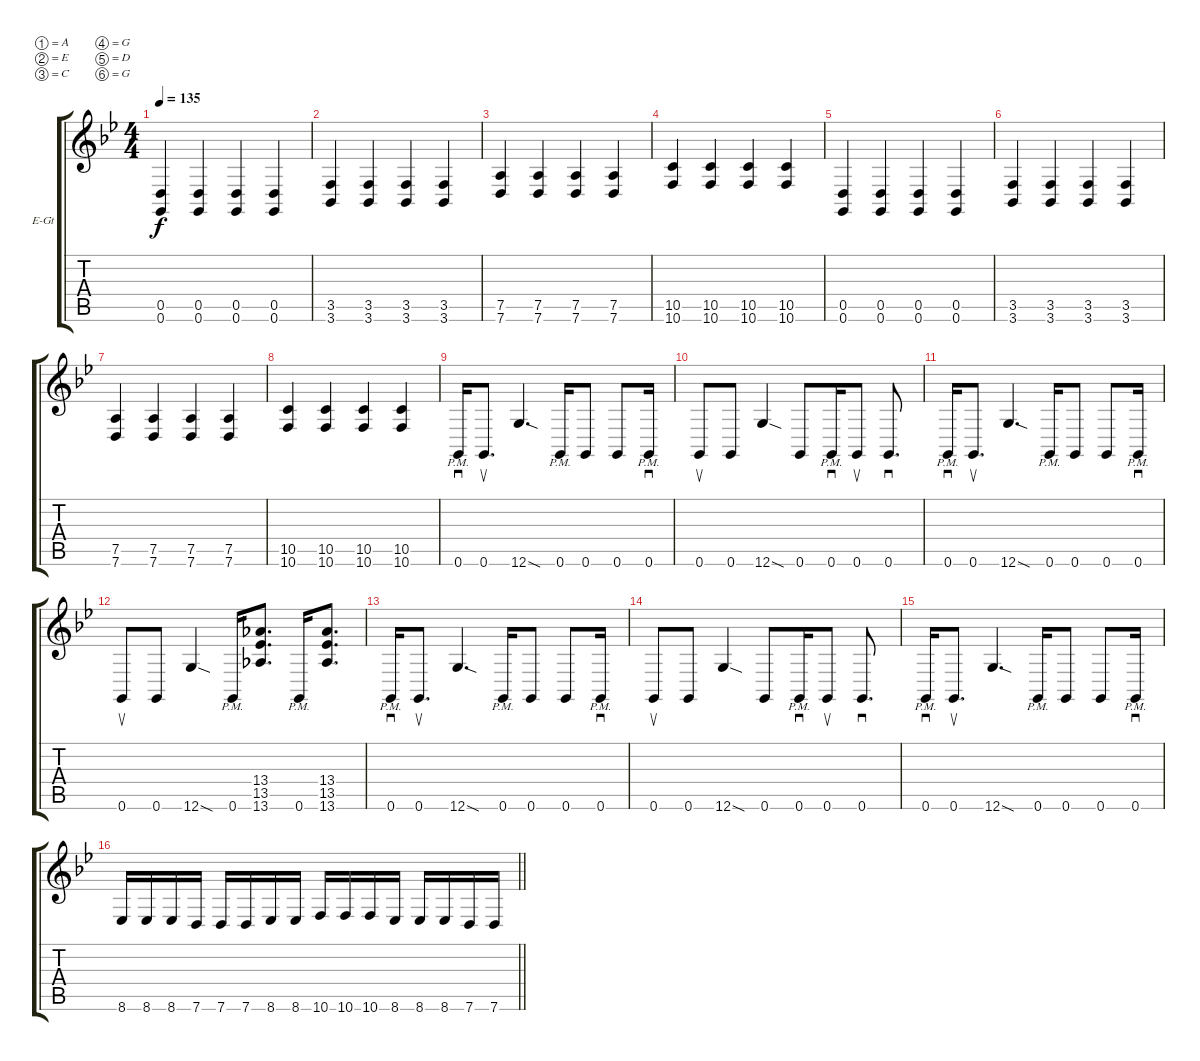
\bracketExtendMode groupsimilarinstruments
\firstSystemTrackNameOrientation horizontal
\otherSystemsTrackNameOrientation horizontal
\track ("[B]" "E-Gt") {instrument distortionguitar}
\staff {score tabs}
\tuning (A3 E3 C3 G2 D2 G1)
\ts (4 4)
\tempo 135
\clef g2
\ks gminor
(0.5 0.6).4{dy f} (0.5 0.6).4 (0.5 0.6).4 (0.5 0.6).4 |
(3.5 3.6).4 (3.5 3.6).4 (3.5 3.6).4 (3.5 3.6).4 |
(7.5 7.6).4 (7.5 7.6).4 (7.5 7.6).4 (7.5 7.6).4 |
(10.5 10.6).4 (10.5 10.6).4 (10.5 10.6).4 (10.5 10.6).4 |
(0.5 0.6).4 (0.5 0.6).4 (0.5 0.6).4 (0.5 0.6).4 |
(3.5 3.6).4 (3.5 3.6).4 (3.5 3.6).4 (3.5 3.6).4 |
(7.5 7.6).4 (7.5 7.6).4 (7.5 7.6).4 (7.5 7.6).4 |
(10.5 10.6).4 (10.5 10.6).4 (10.5 10.6).4 (10.5 10.6).4 |
0.6{pm}.16{sd} 0.6.8{d su} 12.6{sod}.4{d} 0.6{pm}.16 0.6.8 0.6.8 0.6{pm}.16{sd} |
0.6.8{su} 0.6.8 12.6{sod}.4 0.6.8 0.6{pm}.16{sd} 0.6.8{su} 0.6.8{d sd} |
0.6{pm}.16{sd} 0.6.8{d su} 12.6{sod}.4{d} 0.6{pm}.16 0.6.8 0.6.8 0.6{pm}.16{sd} |
0.6.8{su} 0.6.8 12.6{sod}.4 0.6{pm}.16 (13.4 13.5 13.6).8{d} 0.6{pm}.16 (13.4 13.5 13.6).8{d} |
0.6{pm}.16{sd} 0.6.8{d su} 12.6{sod}.4{d} 0.6{pm}.16 0.6.8 0.6.8 0.6{pm}.16{sd} |
0.6.8{su} 0.6.8 12.6{sod}.4 0.6.8 0.6{pm}.16{sd} 0.6.8{su} 0.6.8{d sd} |
0.6{pm}.16{sd} 0.6.8{d su} 12.6{sod}.4{d} 0.6{pm}.16 0.6.8 0.6.8 0.6{pm}.16{sd} |
\barLineRight lightlight
8.6.16 8.6.16 8.6.16 7.6.16 7.6.16 7.6.16 8.6.16 8.6.16 10.6.16 10.6.16 10.6.16 8.6.16 8.6.16 8.6.16 7.6.16 7.6.16
